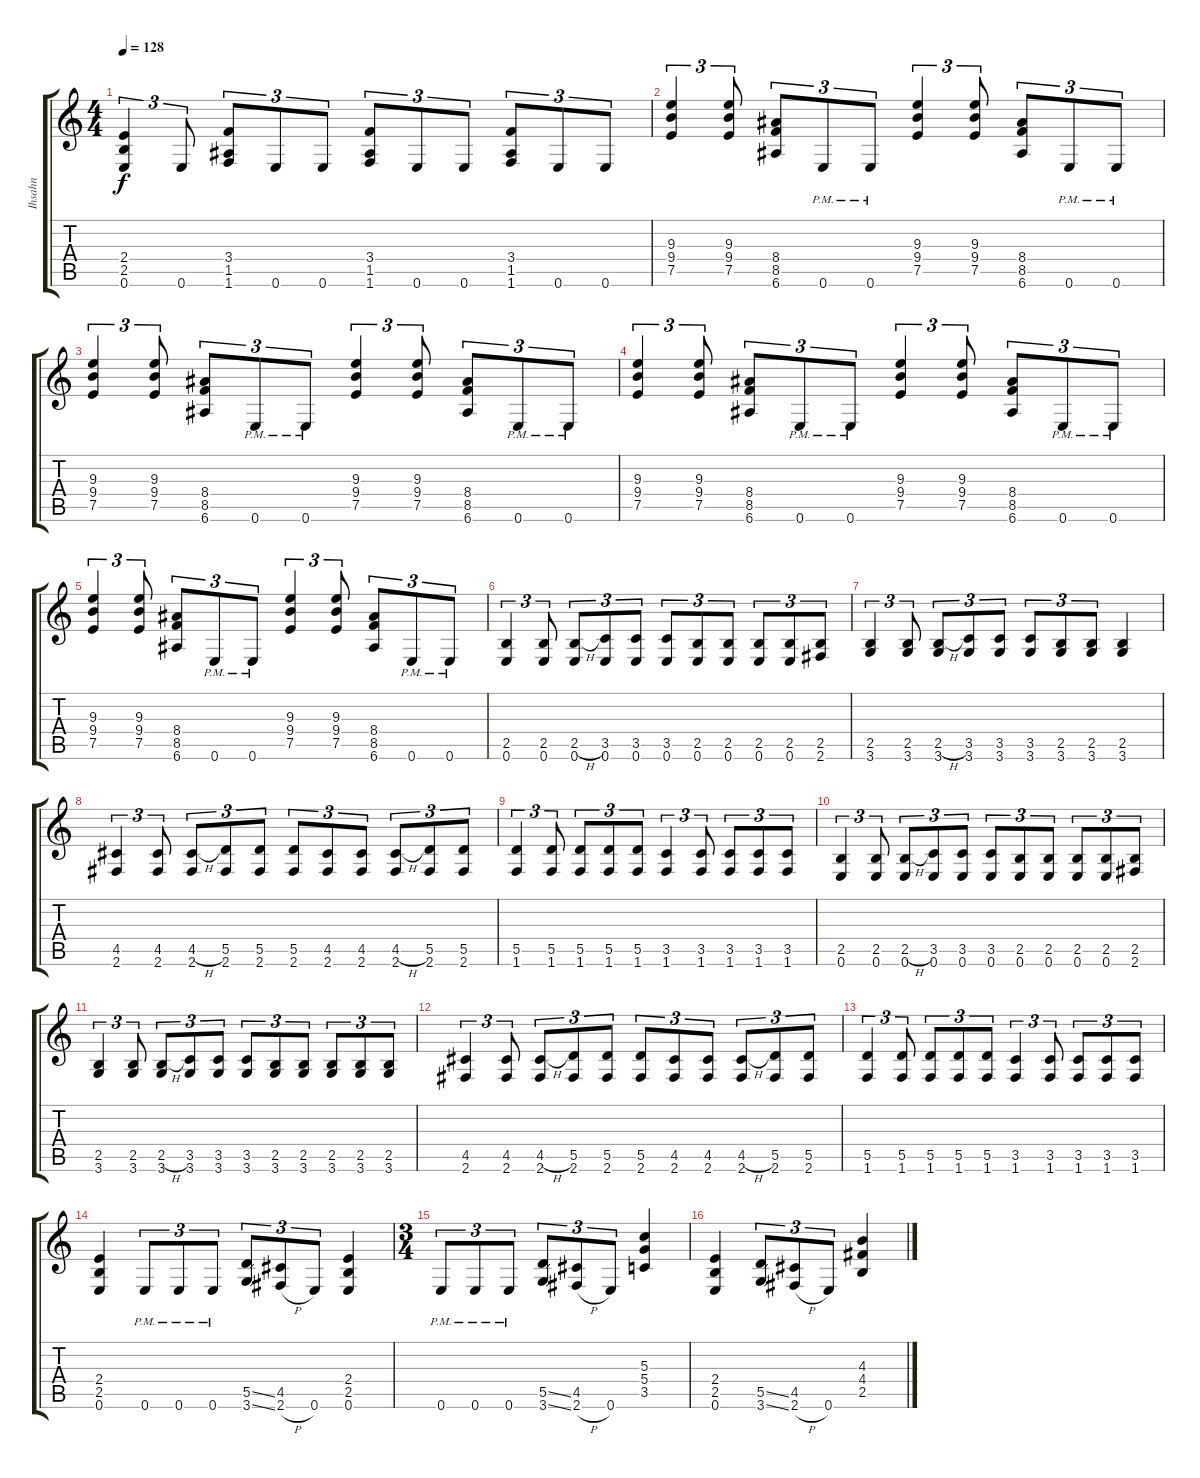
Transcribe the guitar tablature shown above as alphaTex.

\track ("Ihsahn" "Ihsahn") {instrument distortionguitar}
\staff {score tabs}
\tuning (E4 B3 G3 D3 A2 E2) {hide}
\ts (4 4)
\tempo 128
\clef g2
\ks c
(2.4 2.5 0.6).4{tu (3 2) dy f} 0.6.8{tu (3 2)} (3.4 1.5 1.6).8{tu (3 2)} 0.6.8{tu (3 2)} 0.6.8{tu (3 2)} (3.4 1.5 1.6).8{tu (3 2)} 0.6.8{tu (3 2)} 0.6.8{tu (3 2)} (3.4 1.5 1.6).8{tu (3 2)} 0.6.8{tu (3 2)} 0.6.8{tu (3 2)} |
(9.3 9.4 7.5).4{tu (3 2)} (9.3 9.4 7.5).8{tu (3 2)} (8.4 8.5 6.6).8{tu (3 2)} 0.6{pm}.8{tu (3 2)} 0.6{pm}.8{tu (3 2)} (9.3 9.4 7.5).4{tu (3 2)} (9.3 9.4 7.5).8{tu (3 2)} (8.4 8.5 6.6).8{tu (3 2)} 0.6{pm}.8{tu (3 2)} 0.6{pm}.8{tu (3 2)} |
(9.3 9.4 7.5).4{tu (3 2)} (9.3 9.4 7.5).8{tu (3 2)} (8.4 8.5 6.6).8{tu (3 2)} 0.6{pm}.8{tu (3 2)} 0.6{pm}.8{tu (3 2)} (9.3 9.4 7.5).4{tu (3 2)} (9.3 9.4 7.5).8{tu (3 2)} (8.4 8.5 6.6).8{tu (3 2)} 0.6{pm}.8{tu (3 2)} 0.6{pm}.8{tu (3 2)} |
(9.3 9.4 7.5).4{tu (3 2)} (9.3 9.4 7.5).8{tu (3 2)} (8.4 8.5 6.6).8{tu (3 2)} 0.6{pm}.8{tu (3 2)} 0.6{pm}.8{tu (3 2)} (9.3 9.4 7.5).4{tu (3 2)} (9.3 9.4 7.5).8{tu (3 2)} (8.4 8.5 6.6).8{tu (3 2)} 0.6{pm}.8{tu (3 2)} 0.6{pm}.8{tu (3 2)} |
(9.3 9.4 7.5).4{tu (3 2)} (9.3 9.4 7.5).8{tu (3 2)} (8.4 8.5 6.6).8{tu (3 2)} 0.6{pm}.8{tu (3 2)} 0.6{pm}.8{tu (3 2)} (9.3 9.4 7.5).4{tu (3 2)} (9.3 9.4 7.5).8{tu (3 2)} (8.4 8.5 6.6).8{tu (3 2)} 0.6{pm}.8{tu (3 2)} 0.6{pm}.8{tu (3 2)} |
(2.5 0.6).4{tu (3 2)} (2.5 0.6).8{tu (3 2)} (2.5{h} 0.6).8{tu (3 2)} (3.5 0.6).8{tu (3 2)} (3.5 0.6).8{tu (3 2)} (3.5 0.6).8{tu (3 2)} (2.5 0.6).8{tu (3 2)} (2.5 0.6).8{tu (3 2)} (2.5 0.6).8{tu (3 2)} (2.5 0.6).8{tu (3 2)} (2.5 2.6).8{tu (3 2)} |
(2.5 3.6).4{tu (3 2)} (2.5 3.6).8{tu (3 2)} (2.5{h} 3.6).8{tu (3 2)} (3.5 3.6).8{tu (3 2)} (3.5 3.6).8{tu (3 2)} (3.5 3.6).8{tu (3 2)} (2.5 3.6).8{tu (3 2)} (2.5 3.6).8{tu (3 2)} (2.5 3.6).4 |
(4.5 2.6).4{tu (3 2)} (4.5 2.6).8{tu (3 2)} (4.5{h} 2.6).8{tu (3 2)} (5.5 2.6).8{tu (3 2)} (5.5 2.6).8{tu (3 2)} (5.5 2.6).8{tu (3 2)} (4.5 2.6).8{tu (3 2)} (4.5 2.6).8{tu (3 2)} (4.5{h} 2.6).8{tu (3 2)} (5.5 2.6).8{tu (3 2)} (5.5 2.6).8{tu (3 2)} |
(5.5 1.6).4{tu (3 2)} (5.5 1.6).8{tu (3 2)} (5.5 1.6).8{tu (3 2)} (5.5 1.6).8{tu (3 2)} (5.5 1.6).8{tu (3 2)} (3.5 1.6).4{tu (3 2)} (3.5 1.6).8{tu (3 2)} (3.5 1.6).8{tu (3 2)} (3.5 1.6).8{tu (3 2)} (3.5 1.6).8{tu (3 2)} |
(2.5 0.6).4{tu (3 2)} (2.5 0.6).8{tu (3 2)} (2.5{h} 0.6).8{tu (3 2)} (3.5 0.6).8{tu (3 2)} (3.5 0.6).8{tu (3 2)} (3.5 0.6).8{tu (3 2)} (2.5 0.6).8{tu (3 2)} (2.5 0.6).8{tu (3 2)} (2.5 0.6).8{tu (3 2)} (2.5 0.6).8{tu (3 2)} (2.5 2.6).8{tu (3 2)} |
(2.5 3.6).4{tu (3 2)} (2.5 3.6).8{tu (3 2)} (2.5{h} 3.6).8{tu (3 2)} (3.5 3.6).8{tu (3 2)} (3.5 3.6).8{tu (3 2)} (3.5 3.6).8{tu (3 2)} (2.5 3.6).8{tu (3 2)} (2.5 3.6).8{tu (3 2)} (2.5 3.6).8{tu (3 2)} (2.5 3.6).8{tu (3 2)} (2.5 3.6).8{tu (3 2)} |
(4.5 2.6).4{tu (3 2)} (4.5 2.6).8{tu (3 2)} (4.5{h} 2.6).8{tu (3 2)} (5.5 2.6).8{tu (3 2)} (5.5 2.6).8{tu (3 2)} (5.5 2.6).8{tu (3 2)} (4.5 2.6).8{tu (3 2)} (4.5 2.6).8{tu (3 2)} (4.5{h} 2.6).8{tu (3 2)} (5.5 2.6).8{tu (3 2)} (5.5 2.6).8{tu (3 2)} |
(5.5 1.6).4{tu (3 2)} (5.5 1.6).8{tu (3 2)} (5.5 1.6).8{tu (3 2)} (5.5 1.6).8{tu (3 2)} (5.5 1.6).8{tu (3 2)} (3.5 1.6).4{tu (3 2)} (3.5 1.6).8{tu (3 2)} (3.5 1.6).8{tu (3 2)} (3.5 1.6).8{tu (3 2)} (3.5 1.6).8{tu (3 2)} |
(2.4 2.5 0.6).4 0.6{pm}.8{tu (3 2)} 0.6{pm}.8{tu (3 2)} 0.6{pm}.8{tu (3 2)} (5.5{ss} 3.6{ss}).8{tu (3 2)} (4.5 2.6{h}).8{tu (3 2)} 0.6.8{tu (3 2)} (2.4 2.5 0.6).4 |
\ts (3 4)
0.6{pm}.8{tu (3 2)} 0.6{pm}.8{tu (3 2)} 0.6{pm}.8{tu (3 2)} (5.5{ss} 3.6{ss}).8{tu (3 2)} (4.5 2.6{h}).8{tu (3 2)} 0.6.8{tu (3 2)} (5.3 5.4 3.5).4 |
(2.4 2.5 0.6).4 (5.5{ss} 3.6{ss}).8{tu (3 2)} (4.5 2.6{h}).8{tu (3 2)} 0.6.8{tu (3 2)} (4.3 4.4 2.5).4
